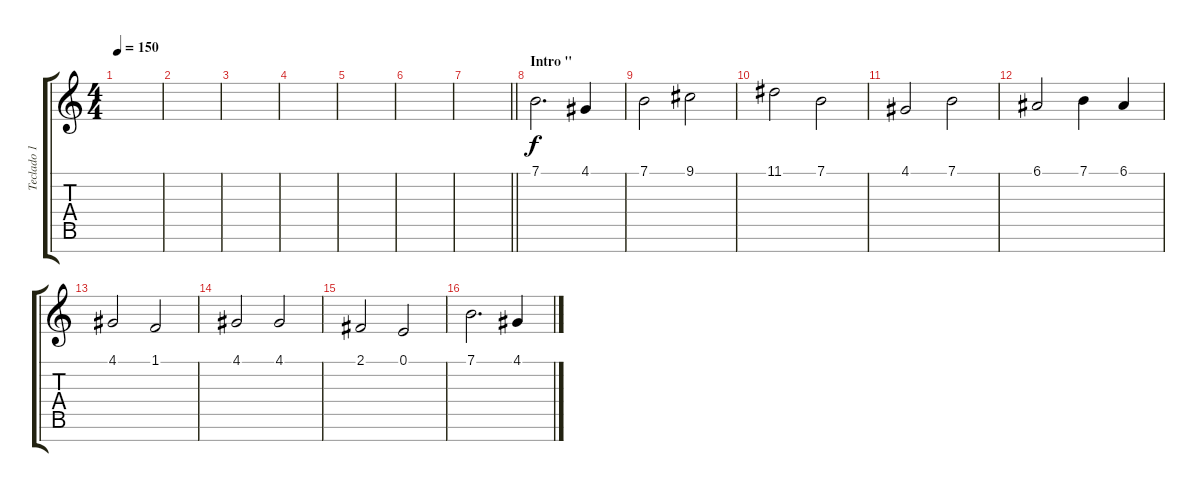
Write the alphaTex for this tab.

\track ("Teclado 1" "Teclado 1") {instrument pad1newage}
\staff {score tabs}
\tuning (E4 B3 G3 D3 A2 E2 B1) {hide}
\ts (4 4)
\tempo 150
\clef g2
\ks c
|
|
|
|
|
|
\barLineRight lightlight
|
\section ("" "Intro ''")
7.1.2{d volume 16 instrument pad1newage} 4.1.4 |
7.1.2 9.1.2 |
11.1.2 7.1.2 |
4.1.2 7.1.2 |
6.1.2 7.1.4 6.1.4 |
4.1.2 1.1.2 |
4.1.2 4.1.2 |
2.1.2 0.1.2 |
7.1.2{d volume 16 instrument pad1newage} 4.1.4
